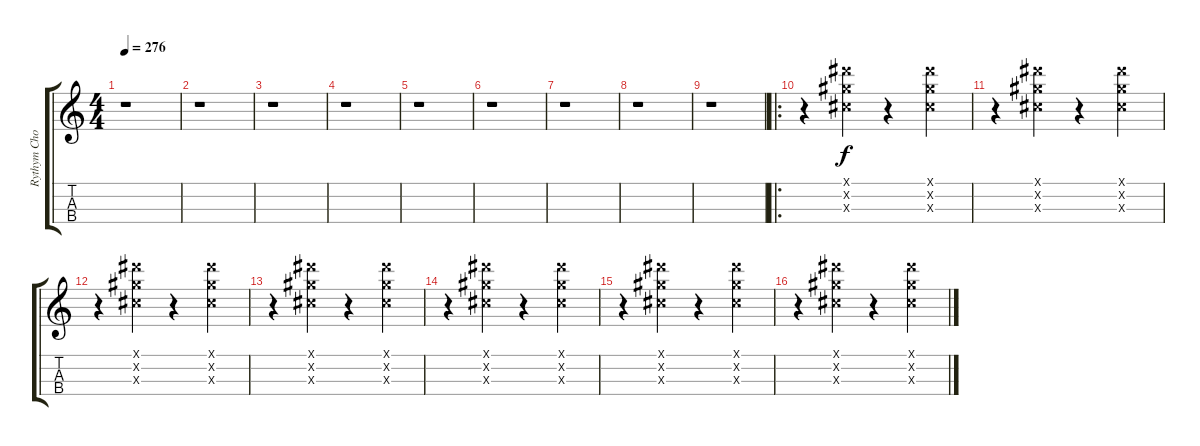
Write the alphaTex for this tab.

\track ("Rythym Chop" "Rythym Cho") {instrument banjo}
\staff {score tabs}
\tuning (E5 A4 D4 G3) {hide}
\displaytranspose 12
\ts (4 4)
\tempo 276
\clef g2
\ks c
r.1{dy f instrument banjo} |
r.1 |
r.1 |
r.1 |
r.1 |
r.1 |
r.1 |
r.1 |
r.1 |
\ro
r.4 (-1.1{x} -1.2{x} -1.3{x}).4 r.4 (-1.1{x} -1.2{x} -1.3{x}).4 |
r.4 (-1.1{x} -1.2{x} -1.3{x}).4 r.4 (-1.1{x} -1.2{x} -1.3{x}).4 |
r.4 (-1.1{x} -1.2{x} -1.3{x}).4 r.4 (-1.1{x} -1.2{x} -1.3{x}).4 |
r.4 (-1.1{x} -1.2{x} -1.3{x}).4 r.4 (-1.1{x} -1.2{x} -1.3{x}).4 |
r.4 (-1.1{x} -1.2{x} -1.3{x}).4 r.4 (-1.1{x} -1.2{x} -1.3{x}).4 |
r.4 (-1.1{x} -1.2{x} -1.3{x}).4 r.4 (-1.1{x} -1.2{x} -1.3{x}).4 |
r.4 (-1.1{x} -1.2{x} -1.3{x}).4 r.4 (-1.1{x} -1.2{x} -1.3{x}).4
